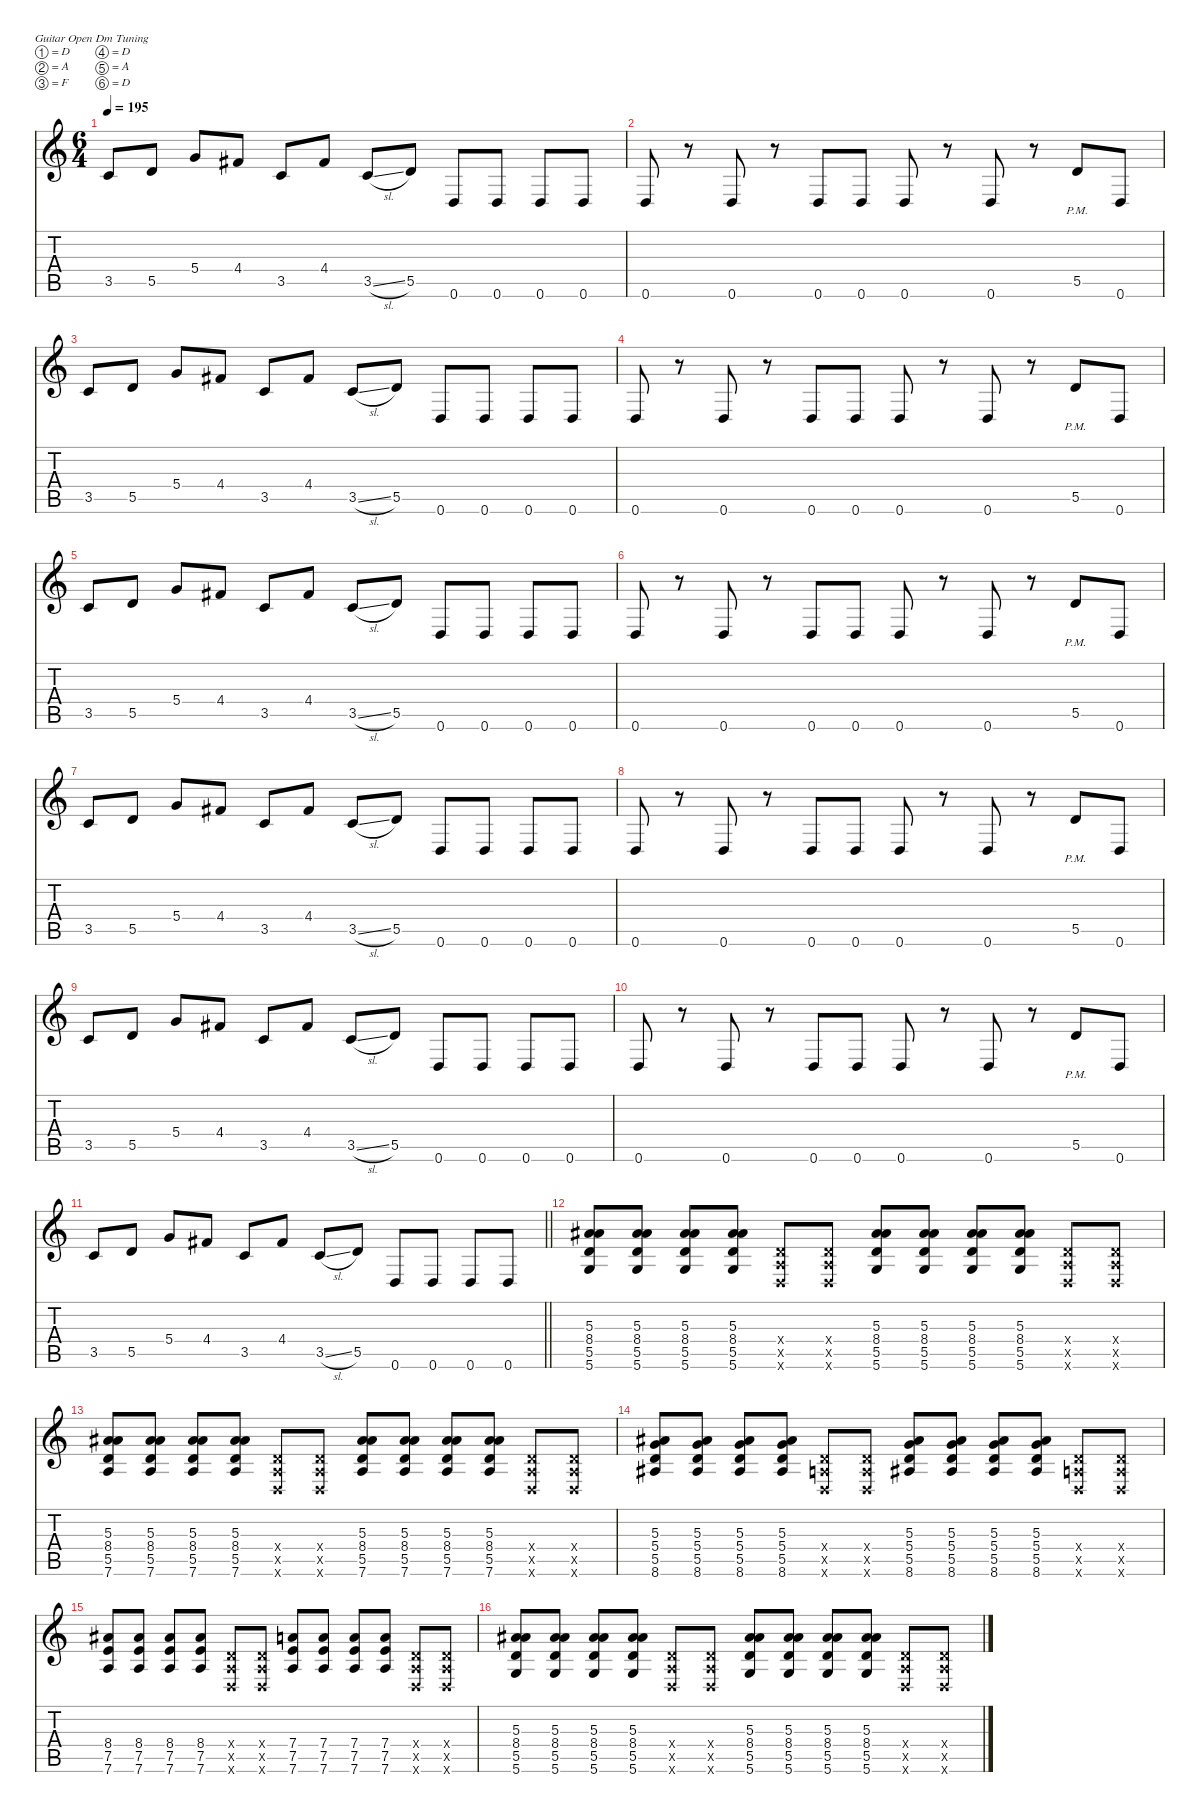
\defaultSystemsLayout 4
\hideDynamics
\bracketExtendMode nobrackets
\singleTrackTrackNamePolicy hidden
\multiTrackTrackNamePolicy hidden
\firstSystemTrackNameMode fullname
\firstSystemTrackNameOrientation horizontal
\otherSystemsTrackNameOrientation horizontal
\track ("Guitar 1" "dist.guit.") {defaultSystemsLayout 4 mute instrument distortionguitar}
\staff {score tabs}
\tuning (D4 A3 F3 D3 A2 D2)
\ts (6 4)
\tempo 195
\clef g2
\ks c
3.5.8{dy f beam Up} 5.5.8{beam Up} 5.4.8{beam Up} 4.4{acc #}.8{beam Up} 3.5.8{beam Up} 4.4{acc #}.8{beam Up} 3.5{sl}.8{beam Up} 5.5.8{beam Up} 0.6.8{beam Up} 0.6.8{beam Up} 0.6.8{beam Up} 0.6.8{beam Up} |
0.6.8{beam Up} r.8{beam Up} 0.6.8{beam Up} r.8{beam Up} 0.6.8{beam Up} 0.6.8{beam Up} 0.6.8{beam Up} r.8{beam Up} 0.6.8{beam Up} r.8{beam Up} 5.5{pm}.8{beam Up} 0.6.8{beam Up} |
3.5.8{beam Up} 5.5.8{beam Up} 5.4.8{beam Up} 4.4{acc #}.8{beam Up} 3.5.8{beam Up} 4.4{acc #}.8{beam Up} 3.5{sl}.8{beam Up} 5.5.8{beam Up} 0.6.8{beam Up} 0.6.8{beam Up} 0.6.8{beam Up} 0.6.8{beam Up} |
0.6.8{beam Up} r.8{beam Up} 0.6.8{beam Up} r.8{beam Up} 0.6.8{beam Up} 0.6.8{beam Up} 0.6.8{beam Up} r.8{beam Up} 0.6.8{beam Up} r.8{beam Up} 5.5{pm}.8{beam Up} 0.6.8{beam Up} |
3.5.8{beam Up} 5.5.8{beam Up} 5.4.8{beam Up} 4.4{acc #}.8{beam Up} 3.5.8{beam Up} 4.4{acc #}.8{beam Up} 3.5{sl}.8{beam Up} 5.5.8{beam Up} 0.6.8{beam Up} 0.6.8{beam Up} 0.6.8{beam Up} 0.6.8{beam Up} |
0.6.8{beam Up} r.8{beam Up} 0.6.8{beam Up} r.8{beam Up} 0.6.8{beam Up} 0.6.8{beam Up} 0.6.8{beam Up} r.8{beam Up} 0.6.8{beam Up} r.8{beam Up} 5.5{pm}.8{beam Up} 0.6.8{beam Up} |
3.5.8{beam Up} 5.5.8{beam Up} 5.4.8{beam Up} 4.4{acc #}.8{beam Up} 3.5.8{beam Up} 4.4{acc #}.8{beam Up} 3.5{sl}.8{beam Up} 5.5.8{beam Up} 0.6.8{beam Up} 0.6.8{beam Up} 0.6.8{beam Up} 0.6.8{beam Up} |
0.6.8{beam Up} r.8{beam Up} 0.6.8{beam Up} r.8{beam Up} 0.6.8{beam Up} 0.6.8{beam Up} 0.6.8{beam Up} r.8{beam Up} 0.6.8{beam Up} r.8{beam Up} 5.5{pm}.8{beam Up} 0.6.8{beam Up} |
3.5.8{beam Up} 5.5.8{beam Up} 5.4.8{beam Up} 4.4{acc #}.8{beam Up} 3.5.8{beam Up} 4.4{acc #}.8{beam Up} 3.5{sl}.8{beam Up} 5.5.8{beam Up} 0.6.8{beam Up} 0.6.8{beam Up} 0.6.8{beam Up} 0.6.8{beam Up} |
0.6.8{beam Up} r.8{beam Up} 0.6.8{beam Up} r.8{beam Up} 0.6.8{beam Up} 0.6.8{beam Up} 0.6.8{beam Up} r.8{beam Up} 0.6.8{beam Up} r.8{beam Up} 5.5{pm}.8{beam Up} 0.6.8{beam Up} |
\barLineRight lightlight
3.5.8{beam Up} 5.5.8{beam Up} 5.4.8{beam Up} 4.4{acc #}.8{beam Up} 3.5.8{beam Up} 4.4{acc #}.8{beam Up} 3.5{sl}.8{beam Up} 5.5.8{beam Up} 0.6.8{beam Up} 0.6.8{beam Up} 0.6.8{beam Up} 0.6.8{beam Up} |
(5.3{acc #} 8.4{acc #} 5.5 5.6).8{beam Up} (5.3{acc #} 8.4{acc #} 5.5 5.6).8{beam Up} (5.3{acc #} 8.4{acc #} 5.5 5.6).8{beam Up} (5.3{acc #} 8.4{acc #} 5.5 5.6).8{beam Up} (0.4{x} 0.5{x} 0.6{x}).8{beam Up} (0.4{x} 0.5{x} 0.6{x}).8{beam Up} (5.3{acc #} 8.4{acc #} 5.5 5.6).8{beam Up} (5.3{acc #} 8.4{acc #} 5.5 5.6).8{beam Up} (5.3{acc #} 8.4{acc #} 5.5 5.6).8{beam Up} (5.3{acc #} 8.4{acc #} 5.5 5.6).8{beam Up} (0.4{x} 0.5{x} 0.6{x}).8{beam Up} (0.4{x} 0.5{x} 0.6{x}).8{beam Up} |
(5.3{acc #} 8.4{acc #} 5.5 7.6).8{beam Up} (5.3{acc #} 8.4{acc #} 5.5 7.6).8{beam Up} (5.3{acc #} 8.4{acc #} 5.5 7.6).8{beam Up} (5.3{acc #} 8.4{acc #} 5.5 7.6).8{beam Up} (0.4{x} 0.5{x} 0.6{x}).8{beam Up} (0.4{x} 0.5{x} 0.6{x}).8{beam Up} (5.3{acc #} 8.4{acc #} 5.5 7.6).8{beam Up} (5.3{acc #} 8.4{acc #} 5.5 7.6).8{beam Up} (5.3{acc #} 8.4{acc #} 5.5 7.6).8{beam Up} (5.3{acc #} 8.4{acc #} 5.5 7.6).8{beam Up} (0.4{x} 0.5{x} 0.6{x}).8{beam Up} (0.4{x} 0.5{x} 0.6{x}).8{beam Up} |
(5.3{acc #} 5.4 5.5 8.6{acc #}).8{beam Up} (5.3{acc #} 5.4 5.5 8.6{acc #}).8{beam Up} (5.3{acc #} 5.4 5.5 8.6{acc #}).8{beam Up} (5.3{acc #} 5.4 5.5 8.6{acc #}).8{beam Up} (0.4{x} 0.5{x} 0.6{x}).8{beam Up} (0.4{x} 0.5{x} 0.6{x}).8{beam Up} (5.3{acc #} 5.4 5.5 8.6{acc #}).8{beam Up} (5.3{acc #} 5.4 5.5 8.6{acc #}).8{beam Up} (5.3{acc #} 5.4 5.5 8.6{acc #}).8{beam Up} (5.3{acc #} 5.4 5.5 8.6{acc #}).8{beam Up} (0.4{x} 0.5{x} 0.6{x}).8{beam Up} (0.4{x} 0.5{x} 0.6{x}).8{beam Up} |
(8.4{acc #} 7.5 7.6).8{beam Up} (8.4{acc #} 7.5 7.6).8{beam Up} (8.4{acc #} 7.5 7.6).8{beam Up} (8.4{acc #} 7.5 7.6).8{beam Up} (0.4{x} 0.5{x} 0.6{x}).8{beam Up} (0.4{x} 0.5{x} 0.6{x}).8{beam Up} (7.4 7.5 7.6).8{beam Up} (7.4 7.5 7.6).8{beam Up} (7.4 7.5 7.6).8{beam Up} (7.4 7.5 7.6).8{beam Up} (0.4{x} 0.5{x} 0.6{x}).8{beam Up} (0.4{x} 0.5{x} 0.6{x}).8{beam Up} |
(5.3{acc #} 8.4{acc #} 5.5 5.6).8{beam Up} (5.3{acc #} 8.4{acc #} 5.5 5.6).8{beam Up} (5.3{acc #} 8.4{acc #} 5.5 5.6).8{beam Up} (5.3{acc #} 8.4{acc #} 5.5 5.6).8{beam Up} (0.4{x} 0.5{x} 0.6{x}).8{beam Up} (0.4{x} 0.5{x} 0.6{x}).8{beam Up} (5.3{acc #} 8.4{acc #} 5.5 5.6).8{beam Up} (5.3{acc #} 8.4{acc #} 5.5 5.6).8{beam Up} (5.3{acc #} 8.4{acc #} 5.5 5.6).8{beam Up} (5.3{acc #} 8.4{acc #} 5.5 5.6).8{beam Up} (0.4{x} 0.5{x} 0.6{x}).8{beam Up} (0.4{x} 0.5{x} 0.6{x}).8{beam Up}
